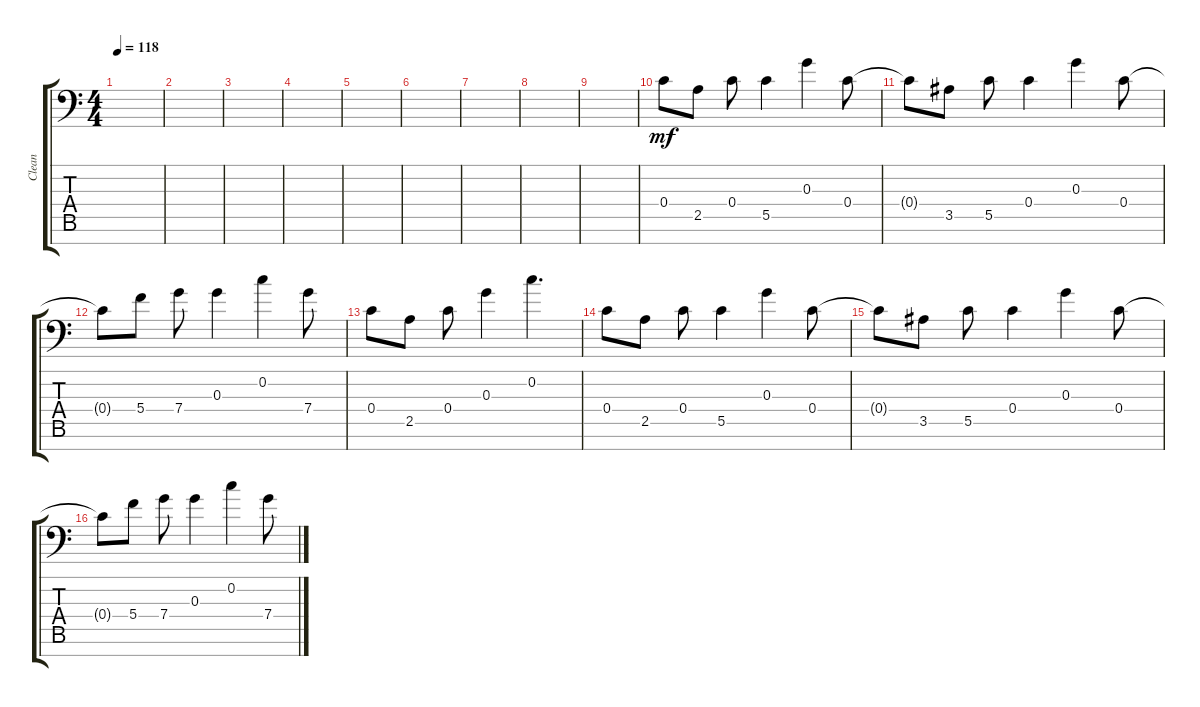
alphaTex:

\track ("Clean" "Clean") {instrument acousticguitarsteel}
\staff {score tabs}
\tuning (E4 C4 G3 C3 G2 C2 G1) {hide}
\ts (4 4)
\tempo 118
\clef f4
\ks c
|
|
|
|
|
|
|
|
|
0.4.8{dy mf} 2.5.8 0.4.8 5.5.4 0.3.4 0.4.8 |
0.4{t}.8 3.5.8 5.5.8 0.4.4 0.3.4 0.4.8 |
0.4{t}.8 5.4.8 7.4.8 0.3.4 0.2.4 7.4.8 |
0.4.8 2.5.8 0.4.8 0.3.4 0.2.4{d} |
0.4.8 2.5.8 0.4.8 5.5.4 0.3.4 0.4.8 |
0.4{t}.8 3.5.8 5.5.8 0.4.4 0.3.4 0.4.8 |
0.4{t}.8 5.4.8 7.4.8 0.3.4 0.2.4 7.4.8
